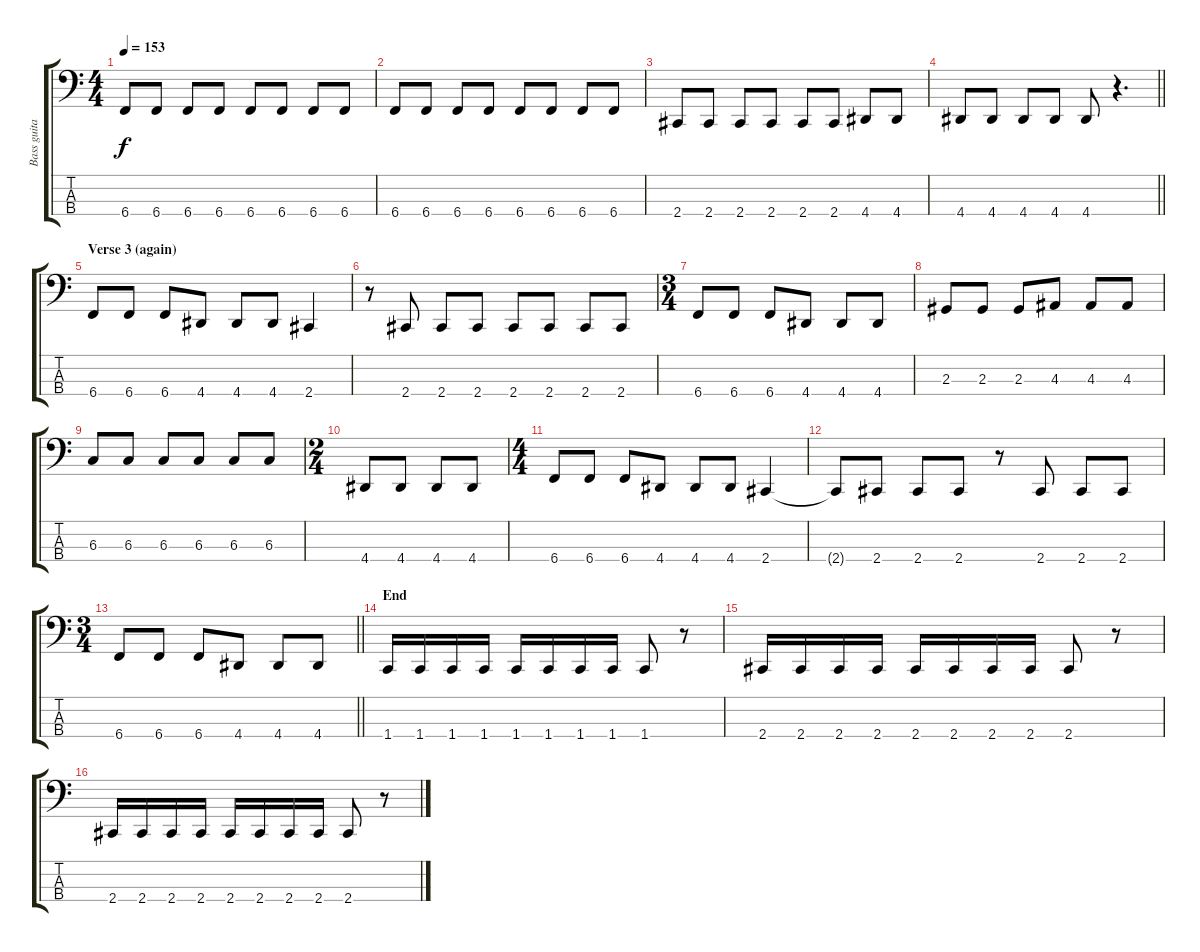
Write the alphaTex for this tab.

\track ("Bass guitar" "Bass guita") {instrument electricbasspick}
\staff {score tabs}
\tuning (E2 B1 Gb1 B0) {hide}
\ts (4 4)
\tempo 153
\clef f4
\ks c
6.4.8{dy f} 6.4.8 6.4.8 6.4.8 6.4.8 6.4.8 6.4.8 6.4.8 |
6.4.8 6.4.8 6.4.8 6.4.8 6.4.8 6.4.8 6.4.8 6.4.8 |
2.4.8 2.4.8 2.4.8 2.4.8 2.4.8 2.4.8 4.4.8 4.4.8 |
\barLineRight lightlight
4.4.8 4.4.8 4.4.8 4.4.8 4.4.8 r.4{d} |
\section ("" "Verse 3 (again)")
6.4.8 6.4.8 6.4.8 4.4.8 4.4.8 4.4.8 2.4.4 |
r.8 2.4.8 2.4.8 2.4.8 2.4.8 2.4.8 2.4.8 2.4.8 |
\ts (3 4)
6.4.8 6.4.8 6.4.8 4.4.8 4.4.8 4.4.8 |
2.3.8 2.3.8 2.3.8 4.3.8 4.3.8 4.3.8 |
6.3.8 6.3.8 6.3.8 6.3.8 6.3.8 6.3.8 |
\ts (2 4)
4.4.8 4.4.8 4.4.8 4.4.8 |
\ts (4 4)
6.4.8 6.4.8 6.4.8 4.4.8 4.4.8 4.4.8 2.4.4 |
2.4{t}.8 2.4.8 2.4.8 2.4.8 r.8 2.4.8 2.4.8 2.4.8 |
\ts (3 4)
\barLineRight lightlight
6.4.8 6.4.8 6.4.8 4.4.8 4.4.8 4.4.8 |
\section ("" "End")
1.4.16 1.4.16 1.4.16 1.4.16 1.4.16 1.4.16 1.4.16 1.4.16 1.4.8 r.8 |
2.4.16 2.4.16 2.4.16 2.4.16 2.4.16 2.4.16 2.4.16 2.4.16 2.4.8 r.8 |
2.4.16 2.4.16 2.4.16 2.4.16 2.4.16 2.4.16 2.4.16 2.4.16 2.4.8 r.8
